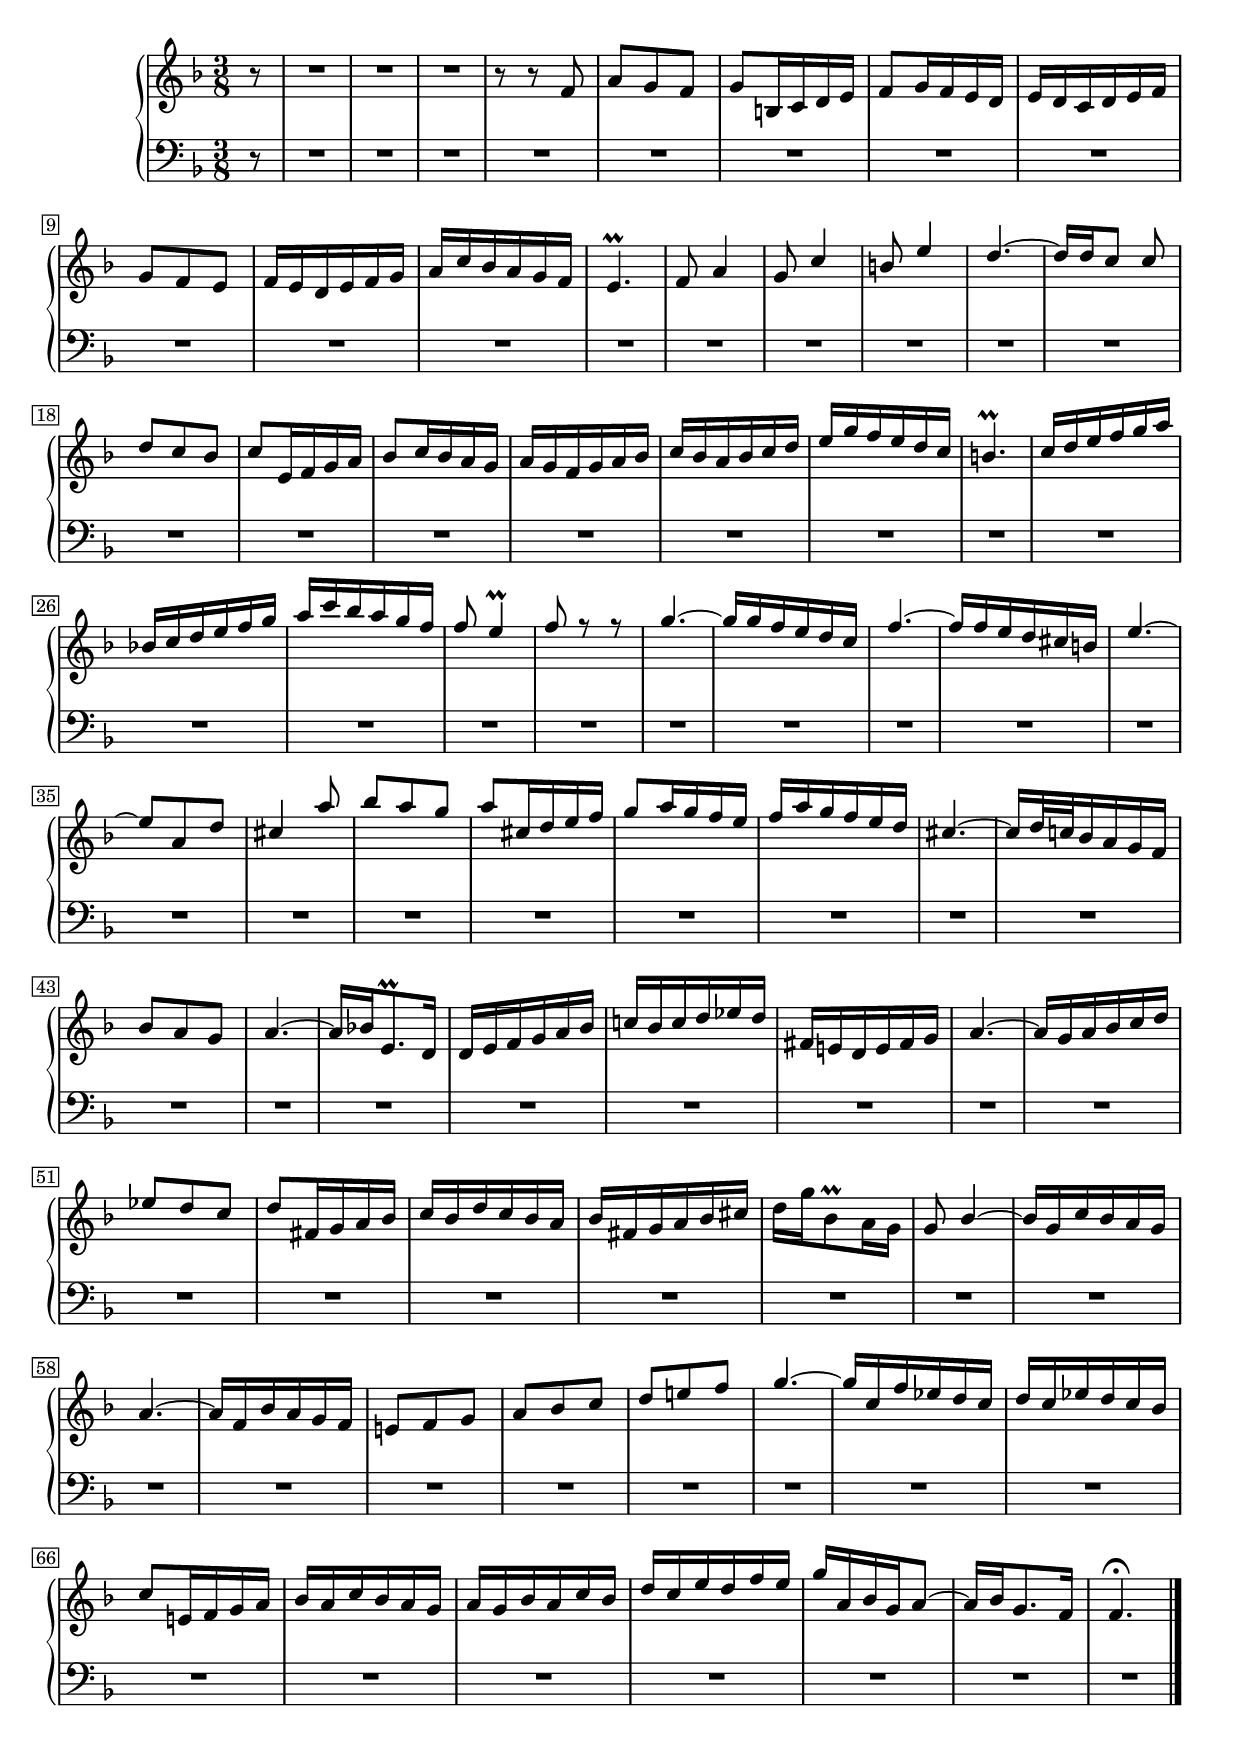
\language "nederlands"
Global = {
  \key f \major
  \time 3/8
  \include "../global.ly"
}

Soprano = \context Voice = "one" \relative c'' {
  \voiceOne
  \stemUp\tieUp
  \override MultiMeasureRest.staff-position = #0
  \partial 8 b8\rest
  %1
  | R4.*3
  | b8\rest b\rest f
  %5
  | a8 g f
  | g8 b,16 c d e
  | f8 g16 f e d
  | e16 d c d e f
  | g8 f e
  %10
  | f16 e d e f g
  | a16 c bes a g f
  | e4.\prall
  | f8 a4
  | g8 c4
  %15
  | b8 e4
  | d4.~
  | d16[ d c8] c
  | d8 c bes
  | c8 e,16 f g a
  %20
  | bes8 c16 bes a g
  | a16 g f g a bes
  | c16 bes a bes c d
  | e16 g f e d c
  | b4.\prall
  %25
  | c16 d e f g a
  | bes,!16 c d e f g
  | a16 c bes a g f
  | f8 e4\prall
  | f8 r r
  %30
  | g4.~
  | g16 g f e d c
  | f4.~
  | f16 f e d cis b
  | e4.~
  %35
  | e8 a, d
  | cis4 a'8
  | bes8 a g
  | a8 cis,16 d e f
  | g8 a16 g f e
  %40
  | f16 a g f e d
  | cis4.~
  | cis16 d32 c! bes16 a g f
  | bes8 a g
  | a4.~
  %45
  | a16 bes! e,8.\prall d16
  | d16 e f g a bes
  | c! bes c d es d
  | fis,16 e! d e fis g
  | a4.~
  %50
  | a16 g a bes c d
  | es8 d c
  | d8 fis,16 g a bes
  | c16 bes d c bes a
  | bes16 fis g a bes cis
  %55
  | \stemNeutral d16 g bes,8\prall a16 g
  | \stemUp g8 bes4~
  | bes16 g c bes a g
  | a4.~
  | a16 f bes a g f
  %60
  | e!8 f g
  | a8 bes c
  | d8 e! f
  | g4.~
  | g16 c, f es d c
  %65
  | d16 c es d c bes
  | c8 e,!16 f g a
  | bes a c bes a g
  | a16 g bes a c bes
  | d16 c e d f e
  %70
  | g16 a, bes g a8~
  | a16 bes g8. f16
  | f4.\fermata
    \fine
}

Alto = \context Voice = "two" \relative c' {
  \voiceTwo
  \stemDown\tieDown
  \override Rest.staff-position = #0
  %1
}

Tenor = \context Voice = "three" \relative c {
  \voiceThree
  \stemUp\tieUp
  \override Rest.staff-position = #0
  %1
}

Bass = \context Voice = "four" \relative c {
  \voiceFour
  \stemDown\tieDown
  \override MultiMeasureRest.staff-position = #0
  \override Rest.staff-position = #0
  %1
  \partial 8 r8
  | R1*3/8*72
    \fine
}

\score {
  \new PianoStaff
  <<
    \accidentalStyle Score.piano
    \context Staff = "upper" <<
      \set Staff.midiInstrument = #"acoustic grand"
      \Global
      \clef treble
      \Soprano
      \Alto
    >>
    \context Staff = "lower" <<
      \set Staff.midiInstrument = #"acoustic grand"
      \Global
      \clef bass
      \Tenor
      \Bass
    >>
  >>
  \header {
    composer = ##f % "Johann Sebastian Bach"
    opus = ##f % "BWV 856"
    title = \markup { "Fuga XI " \char ##x007E " à 3" }
    subtitle = ##f
  }
  \layout {
    \context {
      \PianoStaff
      \override Parentheses.font-size = #-2
      \override TextScript.font-shape = #'italic
      \override TextScript.font-size = #-1
    }
  }
  \midi {
    \tempo 4 = 100
  }
}
